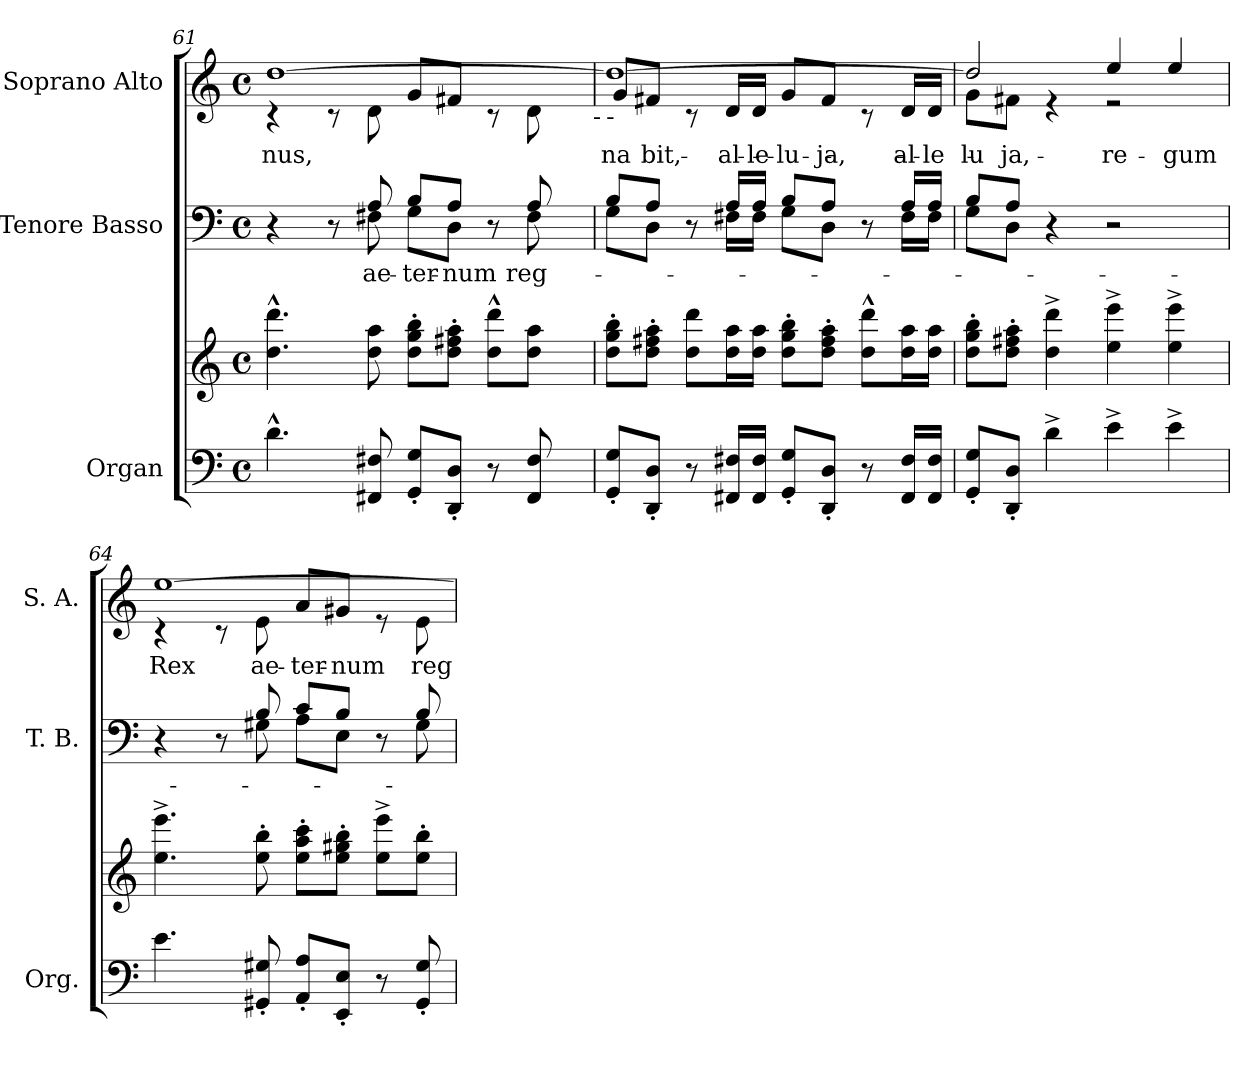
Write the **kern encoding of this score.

**kern	**kern	**kern	**text	**kern	**text
*part3	*part3	*part2	*part2	*part1	*part1
*staff4	*staff3	*staff2	*staff2	*staff1	*staff1
*I"Organ	*	*I"Tenore Basso	*	*I"Soprano Alto	*
*I'Org.	*	*I'T. B.	*	*I'S. A.	*
*clefF4	*clefG2	*clefF4	*	*clefG2	*
*k[]	*k[]	*k[]	*	*k[]	*
*C:	*C:	*C:	*	*C:	*
*M4/4	*M4/4	*M4/4	*	*M4/4	*
*met(c)	*met(c)	*met(c)	*	*met(c)	*
=61	=61	=61	=61	=61	=61
*	*	*^	*	*	*
!	!	!	!	!	!	!LO:LY:a:color=#000000
*	*	*	*	*	*^	*
*	*	*	*	*	*	*^	*
4.d^^i\	4.ddi\^^ 4.dddi^^	4r	4ryy	.	[>1ddi	4r	2ryy	-nus,
.	.	8r	8ryy	.	.	8r	.	.
!	!	!	!	!LO:LY:a:color=#000000	!	!	!	!
8FF#Xi/ 8F#Xi	8ddi\ 8aai	8Ai/	8F#Xi\	ae-	.	8di\	.	.
!	!	!	!	!LO:LY:a:color=#000000	!	!	!	!
8GGi'/ 8Gi'/L	8ddi'\ 8ggi'\ 8bbi'\L	8Bi/L	8Gi\L	-ter-	.	8gi/L	4ryy	.
!	!	!	!	!LO:LY:a:color=#000000	!	!	!	!
8DDi'/ 8Di'/J	8ddi'\ 8ff#Xi'\ 8aai'\J	8Ai/J	8Di\J	-num	.	8f#Xi/J	.	.
8r	8ddi^^\ 8dddi^^\L	8r	8ryy	.	.	8r	8ryy	.
!	!	!	!	!LO:LY:a:color=#000000	!	!	!	!
8FF#i/ 8F#i	8ddi\ 8aai\J	8Ai/	8F#i\	reg-	.	8di\	16ryy	.
.	.	.	.	.	.	.	32ryy	.
.	.	.	.	.	.	.	64ryy	.
.	.	.	.	.	.	.	128...ryy	.
!	!	!	!	!	!	!	!LO:TX:b:t=-	!
.	.	.	.	.	.	.	1024ryy	.
*	*	*	*	*	*	*v	*v	*
!!LO:LB:g=z
=62	=62	=62	=62	=62	=62	=62	=62
*	*	*	*	*	*	*^	*
!	!	!	!	!	!LO:TX:b:t=-	!	!	!
!	!	!	!	!	!	!	!	!LO:LY:b:color=#000000
*	*	*	*	*	*	*v	*v	*
8GGi'/ 8Gi'/L	8ddi'\ 8ggi'\ 8bbi'\L	8Bi/L	8Gi\L	.	1ddi_>	8gi/L	na-
!	!	!	!	!	!	!	!LO:LY:b:color=#000000
8DDi'/ 8Di'/J	8ddi'\ 8ff#Xi'\ 8aai'\J	8Ai/J	8Di\J	.	.	8f#Xi/J	-bit,
8r	8ddi\ 8dddi\L	8r	8ryy	.	.	8r	.
!	!	!	!	!	!	!	!LO:LY:b:color=#000000
16FF#Xi/ 16F#Xi/LL	16ddi\ 16aai\L	16Ai/LL	16F#Xi\LL	.	.	16di/LL	al-
!	!	!	!	!	!	!	!LO:LY:b:color=#000000
16FF#i/ 16F#i/JJ	16ddi\ 16aai\JJ	16Ai/JJ	16F#i\JJ	.	.	16di/JJ	-le-
!	!	!	!	!	!	!	!LO:LY:b:color=#000000
8GGi'/ 8Gi'/L	8ddi'\ 8ggi'\ 8bbi'\L	8Bi/L	8Gi\L	.	.	8gi/L	-lu-
!	!	!	!	!	!	!	!LO:LY:b:color=#000000
8DDi'/ 8Di'/J	8ddi'\ 8ff#i'\ 8aai'\J	8Ai/J	8Di\J	.	.	8f#i/J	-ja,
8r	8ddi^^\ 8dddi^^\L	8r	8ryy	.	.	8r	.
!	!	!	!	!	!	!	!LO:LY:b:color=#000000
16FF#i/ 16F#i/LL	16ddi\ 16aai\L	16Ai/LL	16F#i\LL	.	.	16di/LL	al-
!	!	!	!	!	!	!	!LO:LY:b:color=#000000
16FF#i/ 16F#i/JJ	16ddi\ 16aai\JJ	16Ai/JJ	16F#i\JJ	.	.	16di/JJ	-le-
=63	=63	=63	=63	=63	=63	=63	=63
!	!	!	!	!	!	!	!LO:LY:b:color=#000000
8GGi'/ 8Gi'/L	8ddi'\ 8ggi'\ 8bbi'\L	8Bi/L	8Gi\L	.	2ddi/]	8gi\L	-lu-
!	!	!	!	!	!	!	!LO:LY:b:color=#000000
8DDi'/ 8Di'/J	8ddi'\ 8ff#Xi'\ 8aai'\J	8Ai/J	8Di\J	.	.	8f#Xi\J	-ja,
4d^i\	4ddi\^ 4dddi^	4r	4ryy	.	.	4r	.
!	!	!	!	!	!	!	!LO:LY:a:color=#000000
4e^i\	4eei\^ 4eeei^	2r	2ryy	.	4eei/	2r	re-
!	!	!	!	!	!	!	!LO:LY:a:color=#000000
4e^i\	4eei\^ 4eeei^	.	.	.	4eei/	.	-gum
=64	=64	=64	=64	=64	=64	=64	=64
!	!	!	!	!	!	!	!LO:LY:a:color=#000000
4.ei\	4.eei\^ 4.eeei^	4r	4ryy	.	[>1eei	4r	Rex
.	.	8r	8ryy	.	.	8r	.
!	!	!	!	!	!	!	!LO:LY:b:color=#000000
8GG#Xi/' 8G#Xi'	8eei\' 8bbi'	8Bi/	8G#Xi\	.	.	8ei\	ae-
!	!	!	!	!	!	!	!LO:LY:b:color=#000000
8AAi'/ 8Ai'/L	8eei'\ 8aai'\ 8ccci'\L	8ci/L	8Ai\L	.	.	8ai/L	-ter-
!	!	!	!	!	!	!	!LO:LY:b:color=#000000
8EEi'/ 8Ei'/J	8eei'\ 8gg#Xi'\ 8bbi'\J	8Bi/J	8Ei\J	.	.	8g#Xi/J	-num
8r	8eei^\ 8eeei^\L	8r	8ryy	.	.	8r	.
!	!	!	!	!	!	!	!LO:LY:b:color=#000000
8GG#i/' 8G#i'	8eei'\ 8bbi'\J	8Bi/	8G#i\	.	.	8ei\	reg-
*	*	*v	*v	*	*	*	*
*	*	*	*	*v	*v	*
=	=	=	=	=	=
*-	*-	*-	*-	*-	*-
